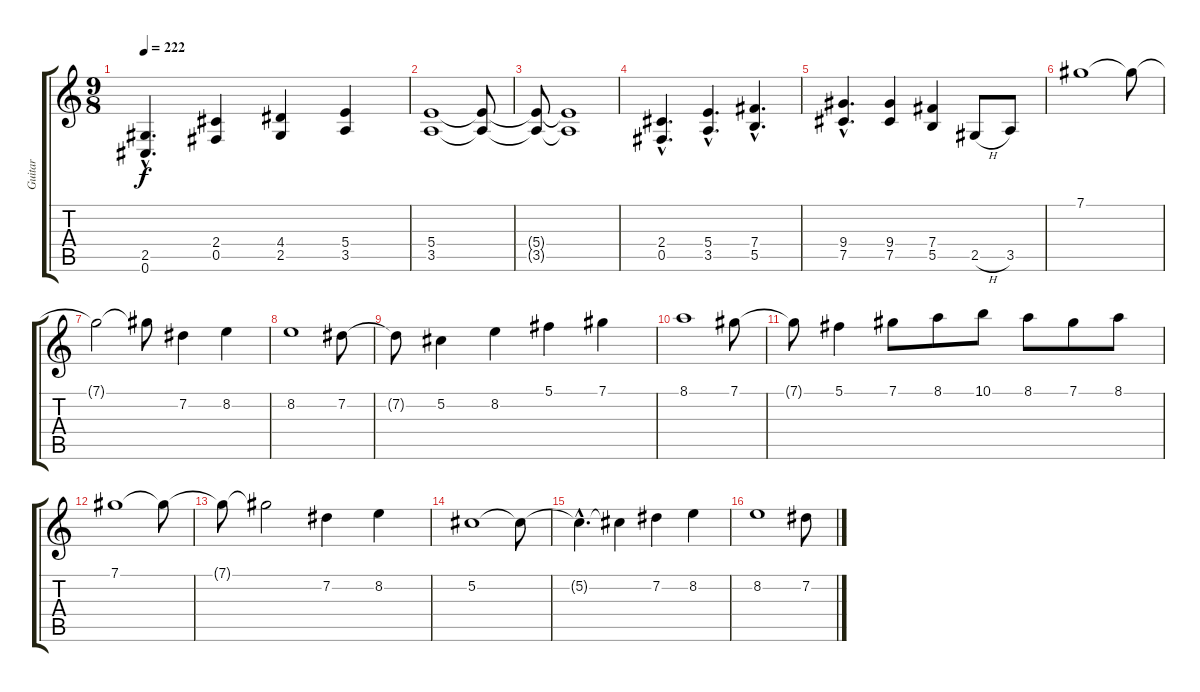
\track ("Guitar" "Guitar") {instrument distortionguitar}
\staff {score tabs}
\tuning (Db4 Ab3 E3 B2 Gb2 Db2) {hide}
\ts (9 8)
\tempo 222
\clef g2
\ks c
(2.5{hac t} 0.6{hac t}).4{d dy f} (2.4 0.5).4 (4.4 2.5).4 (5.4 3.5).4 |
(5.4 3.5).1 (5.4{t} 3.5{t}).8 |
(5.4{t} 3.5{t}).8 (5.4{t} 3.5{t}).1 |
(2.4{hac} 0.5{hac}).4{d} (5.4{hac} 3.5{hac}).4{d} (7.4{hac} 5.5{hac}).4{d} |
(9.4{hac} 7.5{hac}).4{d} (9.4 7.5).4 (7.4 5.5).4 2.5{h}.8 3.5.8 |
7.1.1 7.1{t}.8 |
7.1{t}.2 7.1{t}.8 7.2.4 8.2.4 |
8.2.1 7.2.8 |
7.2{t}.8 5.2.4 8.2.4 5.1.4 7.1.4 |
8.1.1 7.1.8 |
7.1{t}.8 5.1.4 7.1.8 8.1.8 10.1.8 8.1.8 7.1.8 8.1.8 |
7.1.1 7.1{t}.8 |
7.1{t}.8 7.1{t}.2 7.2.4 8.2.4 |
5.2.1 5.2{t}.8 |
5.2{hac t}.4{d} 5.2{t}.4 7.2.4 8.2.4 |
8.2.1 7.2.8
